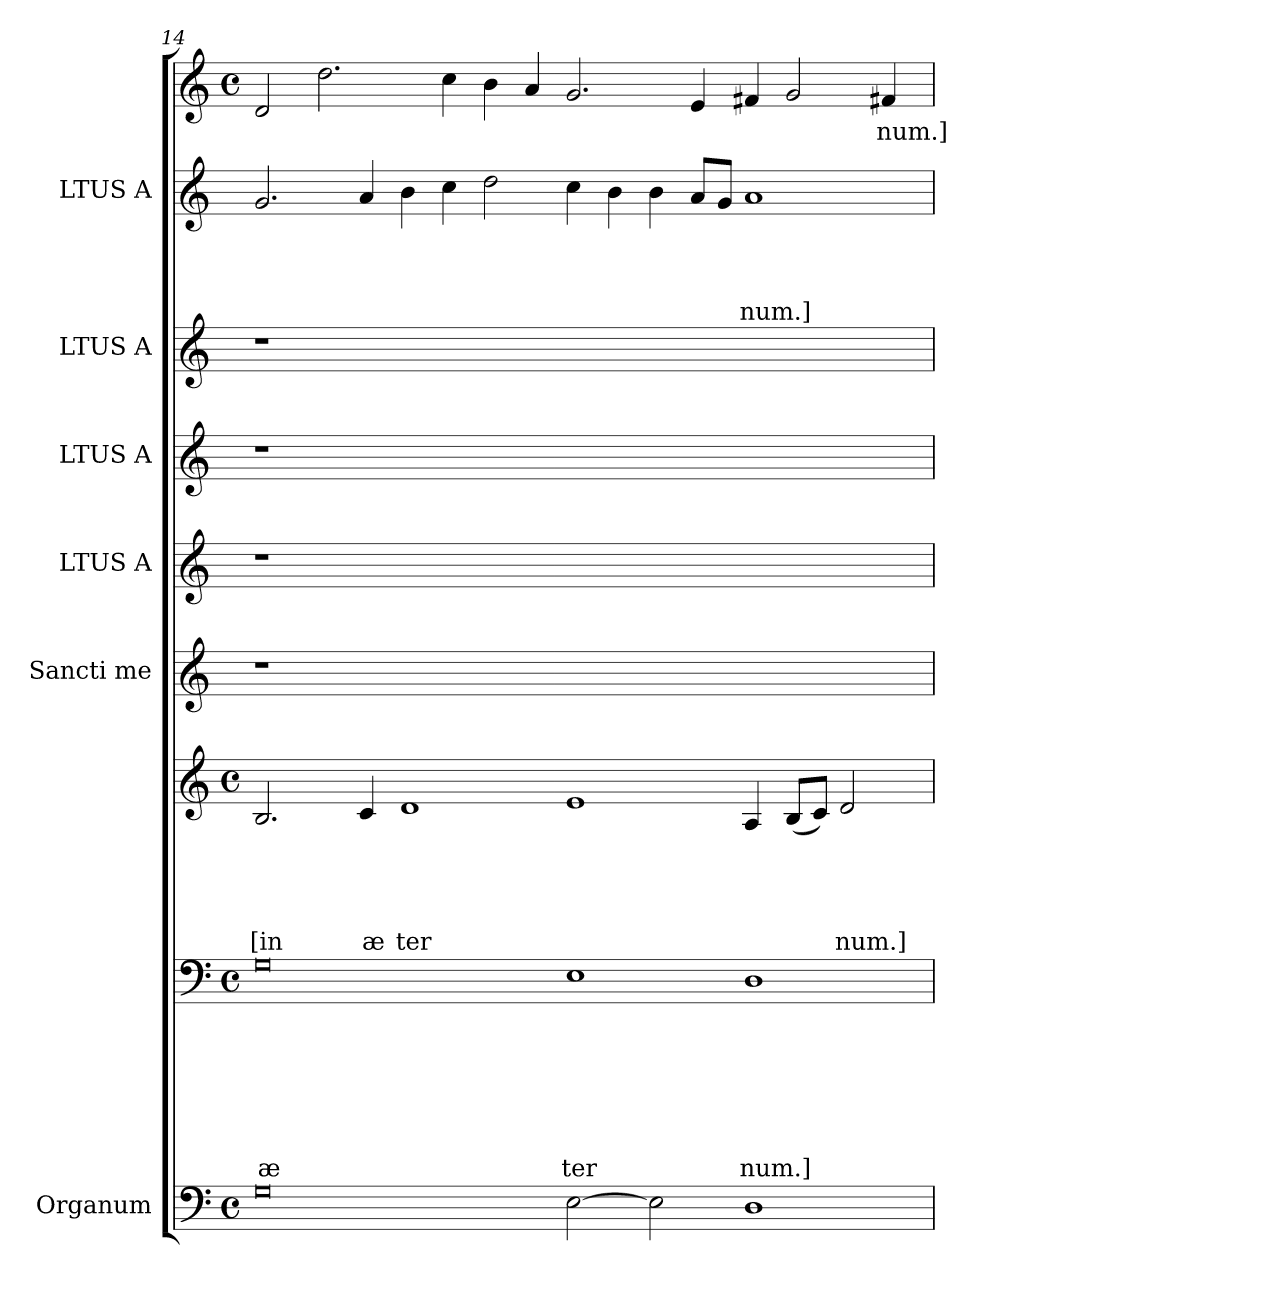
**kern	**kern	**text	**text	**text	**text	**text	**text	**text	**kern	**text	**text	**text	**text	**text	**kern	**kern	**kern	**kern	**kern	**text	**text	**text	**text	**kern	**text
*part9	*part8	*part8	*part8	*part8	*part8	*part8	*part8	*part8	*part7	*part7	*part7	*part7	*part7	*part7	*part6	*part5	*part4	*part3	*part2	*part2	*part2	*part2	*part2	*part1	*part1
*staff9	*staff8	*staff8	*staff8	*staff8	*staff8	*staff8	*staff8	*staff8	*staff7	*staff7	*staff7	*staff7	*staff7	*staff7	*staff6	*staff5	*staff4	*staff3	*staff2	*staff2	*staff2	*staff2	*staff2	*staff1	*staff1
*I"Organum	*	*	*	*	*	*	*	*	*	*	*	*	*	*	*I"Sancti me	*I"LTUS A	*I"LTUS A	*I"LTUS A	*I"LTUS A	*	*	*	*	*	*
!!LO:PB:g=z
*clefF4	*clefF4	*	*	*	*	*	*	*	*clefG2	*	*	*	*	*	*clefG2	*clefG2	*clefG2	*clefG2	*clefG2	*	*	*	*	*clefG2	*
*k[]	*k[]	*	*	*	*	*	*	*	*k[]	*	*	*	*	*	*k[]	*k[]	*k[]	*k[]	*k[]	*	*	*	*	*k[]	*
*C:	*C:	*	*	*	*	*	*	*	*C:	*	*	*	*	*	*C:	*C:	*C:	*C:	*C:	*	*	*	*	*C:	*
*M4/4	*M4/4	*	*	*	*	*	*	*	*M4/4	*	*	*	*	*	*	*	*	*	*	*	*	*	*	*M4/4	*
*met(c)	*met(c)	*	*	*	*	*	*	*	*met(c)	*	*	*	*	*	*	*	*	*	*	*	*	*	*	*met(c)	*
=14	=14	=14	=14	=14	=14	=14	=14	=14	=14	=14	=14	=14	=14	=14	=14	=14	=14	=14	=14	=14	=14	=14	=14	=14	=14
!	!	!	!	!	!	!	!	!LO:LY:b	!	!	!	!	!	!LO:LY:b	!	!	!	!	!	!	!	!	!	!	!
0G	0G	.	.	.	.	.	.	æ	2.B/	.	.	.	.	[in	1r	1r	1r	1r	2.g/	.	.	.	.	2d/	.
.	.	.	.	.	.	.	.	.	.	.	.	.	.	.	.	.	.	.	.	.	.	.	.	2.dd\	.
!	!	!	!	!	!	!	!	!	!	!	!	!	!	!LO:LY:b	!	!	!	!	!	!	!	!	!	!	!
.	.	.	.	.	.	.	.	.	4c/	.	.	.	.	æ	.	.	.	.	4a/	.	.	.	.	.	.
!	!	!	!	!	!	!	!	!	!	!	!	!	!	!LO:LY:b	!	!	!	!	!	!	!	!	!	!	!
.	.	.	.	.	.	.	.	.	1d	.	.	.	.	ter	0.ryy	0.ryy	0.ryy	0.ryy	4b\	.	.	.	.	.	.
.	.	.	.	.	.	.	.	.	.	.	.	.	.	.	.	.	.	.	4cc\	.	.	.	.	4cc\	.
.	.	.	.	.	.	.	.	.	.	.	.	.	.	.	.	.	.	.	2dd\	.	.	.	.	4b\	.
.	.	.	.	.	.	.	.	.	.	.	.	.	.	.	.	.	.	.	.	.	.	.	.	4a/	.
!	!	!	!	!	!	!	!	!LO:LY:b	!	!	!	!	!	!	!	!	!	!	!	!	!	!	!	!	!
[>2E>\	1E	.	.	.	.	.	.	ter	1e	.	.	.	.	.	.	.	.	.	4cc\	.	.	.	.	2.g/	.
.	.	.	.	.	.	.	.	.	.	.	.	.	.	.	.	.	.	.	4b\	.	.	.	.	.	.
2E\]	.	.	.	.	.	.	.	.	.	.	.	.	.	.	.	.	.	.	4b\	.	.	.	.	.	.
.	.	.	.	.	.	.	.	.	.	.	.	.	.	.	.	.	.	.	8a/L	.	.	.	.	4e/	.
.	.	.	.	.	.	.	.	.	.	.	.	.	.	.	.	.	.	.	8g/J	.	.	.	.	.	.
!	!	!	!	!	!	!	!	!LO:LY:b	!	!	!	!	!	!	!	!	!	!	!	!	!	!	!LO:LY:b	!	!
1D	1D	.	.	.	.	.	.	num.]	4A/	.	.	.	.	.	.	.	.	.	1a	.	.	.	-num.]	4f#X/	.
.	.	.	.	.	.	.	.	.	(>8B/L	.	.	.	.	.	.	.	.	.	.	.	.	.	.	2g/	.
.	.	.	.	.	.	.	.	.	8c/J)	.	.	.	.	.	.	.	.	.	.	.	.	.	.	.	.
!	!	!	!	!	!	!	!	!	!	!	!	!	!	!LO:LY:b	!	!	!	!	!	!	!	!	!	!	!
.	.	.	.	.	.	.	.	.	2d/	.	.	.	.	num.]	.	.	.	.	.	.	.	.	.	.	.
!	!	!	!	!	!	!	!	!	!	!	!	!	!	!	!	!	!	!	!	!	!	!	!	!	!LO:LY:b
.	.	.	.	.	.	.	.	.	.	.	.	.	.	.	.	.	.	.	.	.	.	.	.	4f#X/	num.]
=	=	=	=	=	=	=	=	=	=	=	=	=	=	=	=	=	=	=	=	=	=	=	=	=	=
*-	*-	*-	*-	*-	*-	*-	*-	*-	*-	*-	*-	*-	*-	*-	*-	*-	*-	*-	*-	*-	*-	*-	*-	*-	*-
